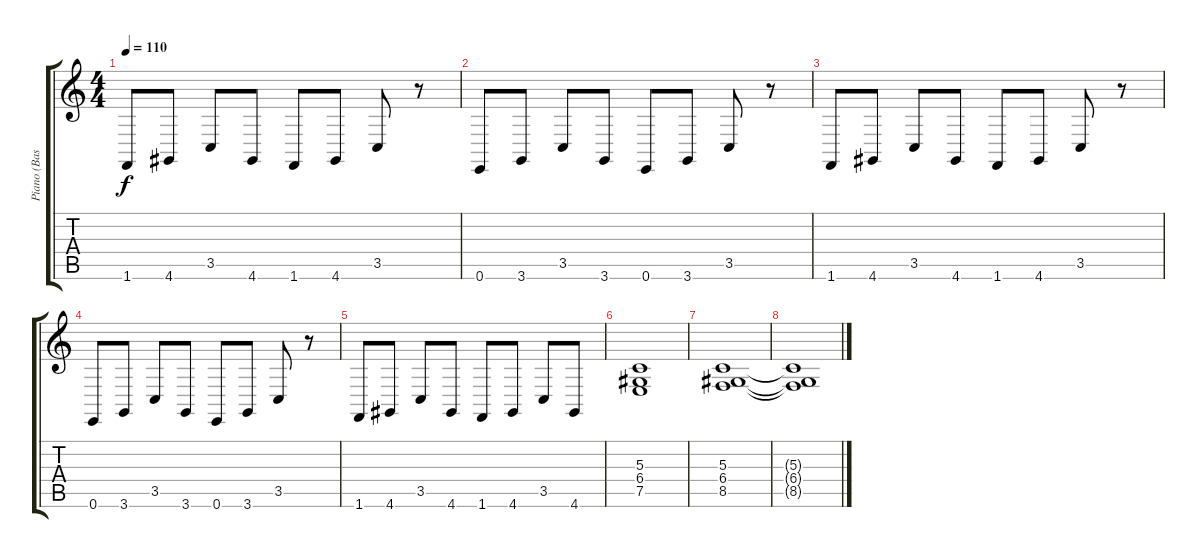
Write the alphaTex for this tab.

\track ("Piano (Basse)" "Piano (Bas") {instrument acousticgrandpiano}
\staff {score tabs}
\tuning (E4 B3 G3 D3 A2 E2) {hide}
\ts (4 4)
\tempo 110
\clef g2
\ks c
1.6.8{dy f} 4.6.8 3.5.8 4.6.8 1.6.8 4.6.8 3.5.8 r.8 |
0.6.8 3.6.8 3.5.8 3.6.8 0.6.8 3.6.8 3.5.8 r.8 |
1.6.8 4.6.8 3.5.8 4.6.8 1.6.8 4.6.8 3.5.8 r.8 |
0.6.8 3.6.8 3.5.8 3.6.8 0.6.8 3.6.8 3.5.8 r.8 |
1.6.8 4.6.8 3.5.8 4.6.8 1.6.8 4.6.8 3.5.8 4.6.8 |
(5.3 6.4 7.5).1 |
(5.3 6.4 8.5).1 |
(5.3{t} 6.4{t} 8.5{t}).1
